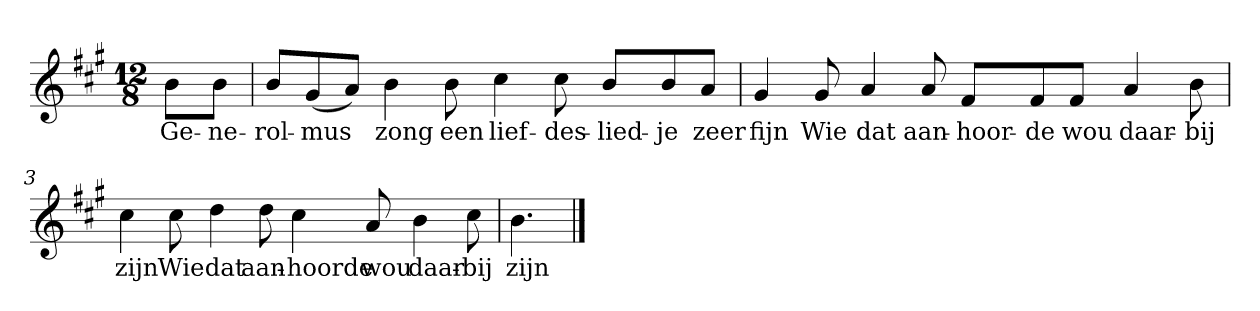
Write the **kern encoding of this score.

**kern	**text
*part1	*part1
*staff1	*staff1
*clefG2	*
*k[f#c#g#]	*
*B:dor	*
*M12/8	*
*MM120	*
=	=
8b\L	Ge-
8b\J	-ne-
=1	=1
8b/L	-rol-
(8g#/	-mus
8a/J)	.
4b	zong
8b	een
4cc#	lief-
8cc#	-des-
8b/L	-lied-
8b/	-je
8a/J	zeer
=2	=2
4g#	fijn
8g#	Wie
4a	dat
8a	aan-
8f#/L	-hoor-
8f#/	-de
8f#/J	wou
4a	daar-
8b	-bij
=3	=3
4cc#	zijn
8cc#	Wie
4dd	dat
8dd	aan-
4cc#	-hoorde
8a	wou
4b	daar-
8cc#	-bij
=4	=4
4.b	zijn
==	==
*-	*-
